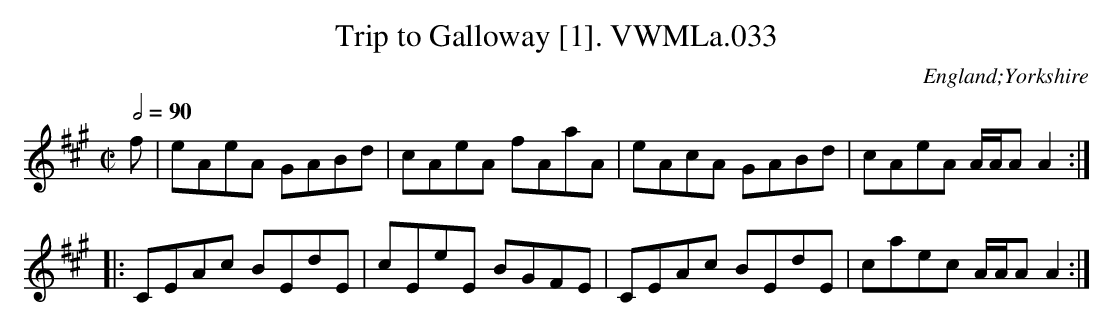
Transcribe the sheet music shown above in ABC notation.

X:1
T:Trip to Galloway [1]. VWMLa.033
O:England;Yorkshire
M:C|
L:1/8
Q:2/4=90
K:A
f|eAeA GABd|cAeA fAaA|eAcA GABd|cAeA A/A/AA2:|
|:CEAc BEdE|cEeE BGFE|CEAc BEdE|caec A/A/AA2:|
